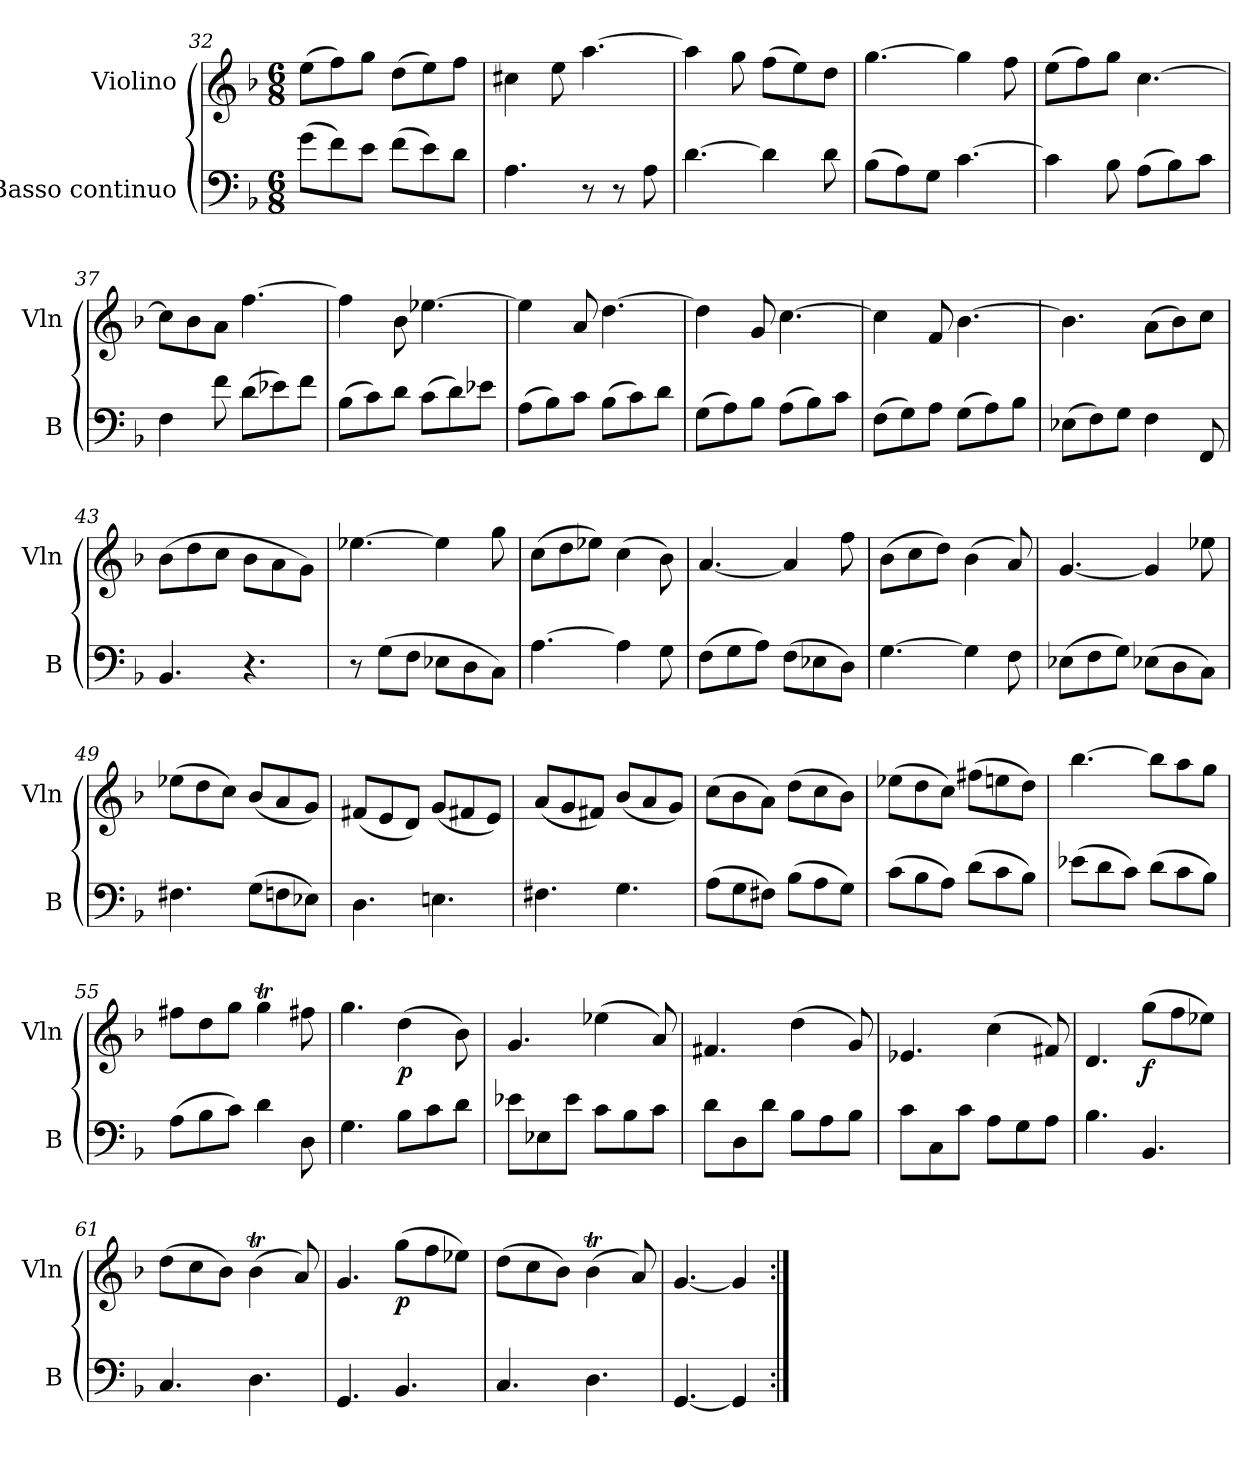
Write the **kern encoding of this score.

**kern	**kern	**dynam
*part2	*part1	*part1
*staff2	*staff1	*staff1
*I"Basso continuo	*I"Violino	*
*I'B	*I'Vln	*
*clefF4	*clefG2	*
*k[b-]	*k[b-]	*
*M6/8	*M6/8	*
=32	=32	=32
(8g\L	(8ee\L	.
8f\)	8ff\)	.
8e\J	8gg\J	.
(8f\L	(8dd\L	.
8e\)	8ee\)	.
8d\J	8ff\J	.
=33	=33	=33
4.A\	4cc#X\	.
.	8ee\	.
8r	[4.aa\	.
8r	.	.
8A\	.	.
=34	=34	=34
[4.d\	4aa\]	.
.	8gg\	.
4d\]	(8ff\L	.
.	8ee\)	.
8d\	8dd\J	.
=35	=35	=35
(8B-\L	[4.gg\	.
8A\)	.	.
8G\J	.	.
[4.c\	4gg\]	.
.	8ff\	.
=36	=36	=36
4c\]	(8ee\L	.
.	8ff\)	.
8B-\	8gg\J	.
(8A\L	[4.cc\	.
8B-\)	.	.
8c\J	.	.
=37	=37	=37
4F\	8cc\L]	.
.	8b-\	.
8f\	8a\J	.
(8d\L	[4.ff\	.
8e-X\)	.	.
8f\J	.	.
=38	=38	=38
(8B-\L	4ff\]	.
8c\)	.	.
8d\J	8b-\	.
(8c\L	[4.ee-X\	.
8d\)	.	.
8e-X\J	.	.
=39	=39	=39
(8A\L	4ee-\]	.
8B-\)	.	.
8c\J	8a/	.
(8B-\L	[4.dd\	.
8c\)	.	.
8d\J	.	.
=40	=40	=40
(8G\L	4dd\]	.
8A\)	.	.
8B-\J	8g/	.
(8A\L	[4.cc\	.
8B-\)	.	.
8c\J	.	.
=41	=41	=41
(8F\L	4cc\]	.
8G\)	.	.
8A\J	8f/	.
(8G\L	[4.b-\	.
8A\)	.	.
8B-\J	.	.
=42	=42	=42
(8E-X\L	4.b-\]	.
8F\)	.	.
8G\J	.	.
4F\	(8a\L	.
.	8b-\)	.
8FF/	8cc\J	.
=43	=43	=43
4.BB-/	(8b-\L	.
.	8dd\	.
.	8cc\J	.
4.r	8b-\L	.
.	8a\	.
.	8g\J)	.
=44	=44	=44
8r	[4.ee-X\	.
(8G\L	.	.
8F\J	.	.
8E-X\L	4ee-\]	.
8D\	.	.
8C\J)	8gg\	.
=45	=45	=45
[4.A\	(8cc\L	.
.	8dd\	.
.	8ee-X\J)	.
4A\]	(4cc\	.
8G\	8b-\)	.
=46	=46	=46
(8F\L	[4.a/	.
8G\	.	.
8A\J)	.	.
(8F\L	4a/]	.
8E-X\	.	.
8D\J)	8ff\	.
=47	=47	=47
[4.G\	(8b-\L	.
.	8cc\	.
.	8dd\J)	.
4G\]	(4b-\	.
8F\	8a/)	.
=48	=48	=48
(8E-X\L	[4.g/	.
8F\	.	.
8G\J)	.	.
(8E-X\L	4g/]	.
8D\	.	.
8C\J)	8ee-X\	.
=49	=49	=49
4.F#X\	(8ee-X\L	.
.	8dd\	.
.	8cc\J)	.
(8G\L	(8b-/L	.
8Fn\	8a/	.
8E-X\J)	8g/J)	.
=50	=50	=50
4.D\	(8f#X/L	.
.	8e/	.
.	8d/J)	.
4.En\	(8g/L	.
.	8f#X/	.
.	8e/J)	.
=51	=51	=51
4.F#X\	(8a/L	.
.	8g/	.
.	8f#X/J)	.
4.G\	(8b-/L	.
.	8a/	.
.	8g/J)	.
=52	=52	=52
(8A\L	(8cc\L	.
8G\	8b-\	.
8F#X\J)	8a\J)	.
(8B-\L	(8dd\L	.
8A\	8cc\	.
8G\J)	8b-\J)	.
=53	=53	=53
(8c\L	(8ee-X\L	.
8B-\	8dd\	.
8A\J)	8cc\J)	.
(8d\L	(8ff#X\L	.
8c\	8een\	.
8B-\J)	8dd\J)	.
=54	=54	=54
(8e-X\L	[4.bb-\	.
8d\	.	.
8c\J)	.	.
(8d\L	8bb-\L]	.
8c\	8aa\	.
8B-\J)	8gg\J	.
=55	=55	=55
(8A\L	8ff#X\L	.
8B-\	8dd\	.
8c\J)	8gg\J	.
4d\	4ggT\	.
8D\	8ff#X\	.
=56	=56	=56
4.G\	4.gg\	.
8B-\L	(4dd\	p
8c\	.	.
8d\J	8b-\)	.
=57	=57	=57
8e-X\L	4.g/	.
8E-X\	.	.
8e-\J	.	.
8c\L	(4ee-X\	.
8B-\	.	.
8c\J	8a/)	.
=58	=58	=58
8d\L	4.f#X/	.
8D\	.	.
8d\J	.	.
8B-\L	(4dd\	.
8A\	.	.
8B-\J	8g/)	.
=59	=59	=59
8c\L	4.e-X/	.
8C\	.	.
8c\J	.	.
8A\L	(4cc\	.
8G\	.	.
8A\J	8f#X/)	.
=60	=60	=60
4.B-\	4.d/	.
4.BB-/	(8gg\L	f
.	8ff\	.
.	8ee-X\J)	.
=61	=61	=61
4.C/	(8dd\L	.
.	8cc\	.
.	8b-\J)	.
4.D\	(4b-T\	.
.	8a/)	.
=62	=62	=62
4.GG/	4.g/	.
4.BB-/	(8gg\L	p
.	8ff\	.
.	8ee-X\J)	.
=63	=63	=63
4.C/	(8dd\L	.
.	8cc\	.
.	8b-\J)	.
4.D\	(4b-T\	.
.	8a/)	.
=64	=64	=64
[4.GG/	[4.g/	.
4GG/]	4g/]	.
=:|!	=:|!	=:|!
*-	*-	*-
